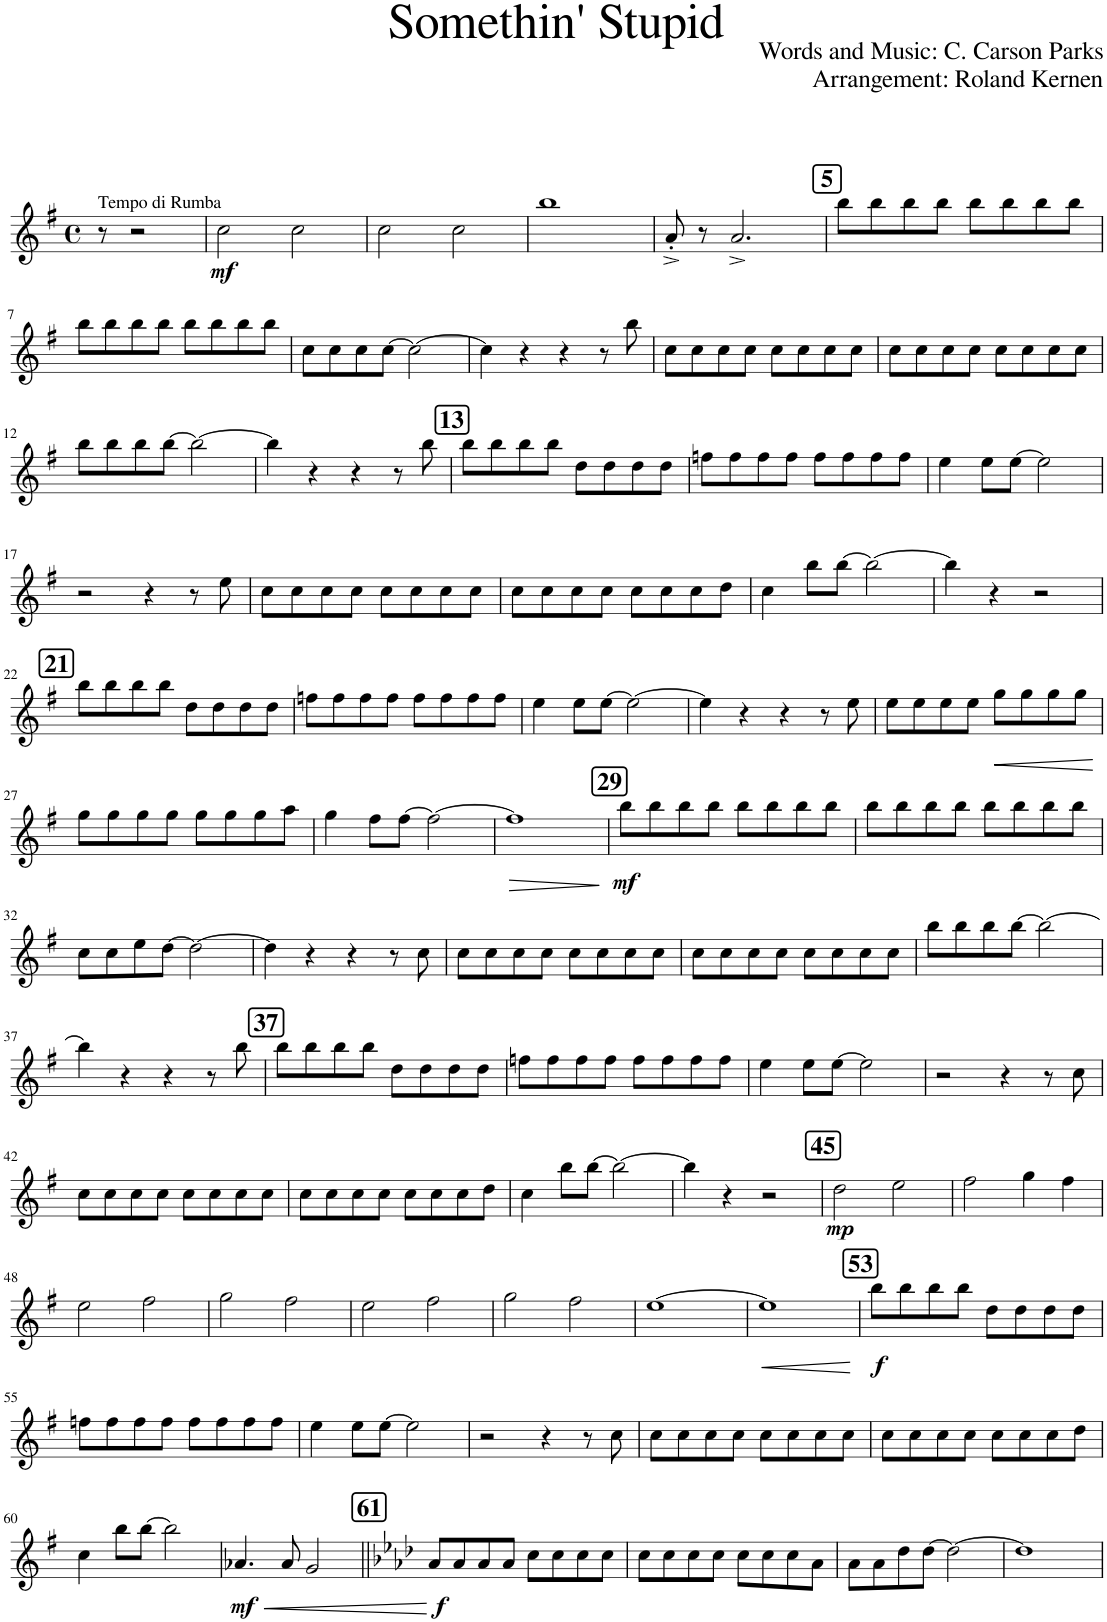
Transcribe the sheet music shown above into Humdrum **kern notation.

**kern	**dynam
*part1	*part1
*staff1	*staff1
*I"Tenor Saxophone	*
*I'Ten. Sax.	*
*clefG2	*
*Trd1c2	*
*k[f#]	*
*M4/4	*
*met(c)	*
=1	=1
!LO:TX:a:t=Tempo di Rumba	!
8r	.
2r	.
=2	=2
!	!LO:DY:b
2cc\	mf
2cc\	.
=3	=3
2cc\	.
2cc\	.
=4	=4
1bb	.
=5	=5
8a'^/	.
8r	.
2.a^/	.
!!LO:REH:place=s1:a:B:cj:fs=14:t=5
=6	=6
8bb\L	.
8bb\	.
8bb\	.
8bb\J	.
8bb\L	.
8bb\	.
8bb\	.
8bb\J	.
!!LO:LB:g=z
=7	=7
8bb\L	.
8bb\	.
8bb\	.
8bb\J	.
8bb\L	.
8bb\	.
8bb\	.
8bb\J	.
=8	=8
8cc\L	.
8cc\	.
8cc\	.
[8cc\J	.
2cc\_	.
=9	=9
4cc\]	.
4r	.
4r	.
8r	.
8bb\	.
=10	=10
8cc\L	.
8cc\	.
8cc\	.
8cc\J	.
8cc\L	.
8cc\	.
8cc\	.
8cc\J	.
=11	=11
8cc\L	.
8cc\	.
8cc\	.
8cc\J	.
8cc\L	.
8cc\	.
8cc\	.
8cc\J	.
!!LO:LB:g=z
=12	=12
8bb\L	.
8bb\	.
8bb\	.
[8bb\J	.
2bb\_	.
=13	=13
4bb\]	.
4r	.
4r	.
8r	.
8bb\	.
!!LO:REH:place=s1:a:B:cj:fs=14:t=13
=14	=14
8bb\L	.
8bb\	.
8bb\	.
8bb\J	.
8dd\L	.
8dd\	.
8dd\	.
8dd\J	.
=15	=15
8ffn\L	.
8ff\	.
8ff\	.
8ff\J	.
8ff\L	.
8ff\	.
8ff\	.
8ff\J	.
=16	=16
4ee\	.
8ee\L	.
[8ee\J	.
2ee\]	.
!!LO:LB:g=z
=17	=17
2r	.
4r	.
8r	.
8ee\	.
=18	=18
8cc\L	.
8cc\	.
8cc\	.
8cc\J	.
8cc\L	.
8cc\	.
8cc\	.
8cc\J	.
=19	=19
8cc\L	.
8cc\	.
8cc\	.
8cc\J	.
8cc\L	.
8cc\	.
8cc\	.
8dd\J	.
=20	=20
4cc\	.
8bb\L	.
[8bb\J	.
2bb\_	.
=21	=21
4bb\]	.
4r	.
2r	.
!!LO:LB:g=z
!!LO:REH:place=s1:a:B:cj:fs=14:t=21
=22	=22
8bb\L	.
8bb\	.
8bb\	.
8bb\J	.
8dd\L	.
8dd\	.
8dd\	.
8dd\J	.
=23	=23
8ffn\L	.
8ff\	.
8ff\	.
8ff\J	.
8ff\L	.
8ff\	.
8ff\	.
8ff\J	.
=24	=24
4ee\	.
8ee\L	.
[8ee\J	.
2ee\_	.
=25	=25
4ee\]	.
4r	.
4r	.
8r	.
8ee\	.
=26	=26
8ee\L	.
8ee\	.
8ee\	.
8ee\J	.
!	!LO:HP:b
8gg\L	<
8gg\	.
8gg\	.
8gg\J	.
.	[
!!LO:LB:g=z
=27	=27
8gg\L	.
8gg\	.
8gg\	.
8gg\J	.
8gg\L	.
8gg\	.
8gg\	.
8aa\J	.
=28	=28
4gg\	.
8ff#\L	.
[8ff#\J	.
2ff#\_	.
=29	=29
!	!LO:HP:b
1ff#]	>
.	]
!!LO:REH:place=s1:a:B:cj:fs=14:t=29
=30	=30
!	!LO:DY:b
8bb\L	mf
8bb\	.
8bb\	.
8bb\J	.
8bb\L	.
8bb\	.
8bb\	.
8bb\J	.
=31	=31
8bb\L	.
8bb\	.
8bb\	.
8bb\J	.
8bb\L	.
8bb\	.
8bb\	.
8bb\J	.
!!LO:LB:g=z
=32	=32
8cc\L	.
8cc\	.
8ee\	.
[8dd\J	.
2dd\_	.
=33	=33
4dd\]	.
4r	.
4r	.
8r	.
8cc\	.
=34	=34
8cc\L	.
8cc\	.
8cc\	.
8cc\J	.
8cc\L	.
8cc\	.
8cc\	.
8cc\J	.
=35	=35
8cc\L	.
8cc\	.
8cc\	.
8cc\J	.
8cc\L	.
8cc\	.
8cc\	.
8cc\J	.
=36	=36
8bb\L	.
8bb\	.
8bb\	.
[8bb\J	.
2bb\_	.
!!LO:LB:g=z
=37	=37
4bb\]	.
4r	.
4r	.
8r	.
8bb\	.
!!LO:REH:place=s1:a:B:cj:fs=14:t=37
=38	=38
8bb\L	.
8bb\	.
8bb\	.
8bb\J	.
8dd\L	.
8dd\	.
8dd\	.
8dd\J	.
=39	=39
8ffn\L	.
8ff\	.
8ff\	.
8ff\J	.
8ff\L	.
8ff\	.
8ff\	.
8ff\J	.
=40	=40
4ee\	.
8ee\L	.
[8ee\J	.
2ee\]	.
=41	=41
2r	.
4r	.
8r	.
8cc\	.
!!LO:LB:g=z
=42	=42
8cc\L	.
8cc\	.
8cc\	.
8cc\J	.
8cc\L	.
8cc\	.
8cc\	.
8cc\J	.
=43	=43
8cc\L	.
8cc\	.
8cc\	.
8cc\J	.
8cc\L	.
8cc\	.
8cc\	.
8dd\J	.
=44	=44
4cc\	.
8bb\L	.
[8bb\J	.
2bb\_	.
=45	=45
4bb\]	.
4r	.
2r	.
!!LO:REH:place=s1:a:B:cj:fs=14:t=45
=46	=46
!	!LO:DY:b
2dd\	mp
2ee\	.
=47	=47
2ff#\	.
4gg\	.
4ff#\	.
!!LO:LB:g=z
=48	=48
2ee\	.
2ff#\	.
=49	=49
2gg\	.
2ff#\	.
=50	=50
2ee\	.
2ff#\	.
=51	=51
2gg\	.
2ff#\	.
=52	=52
[1ee	.
=53	=53
!	!LO:HP:b
1ee]	<
.	[
!!LO:REH:place=s1:a:B:cj:fs=14:t=53
=54	=54
!	!LO:DY:b
8bb\L	f
8bb\	.
8bb\	.
8bb\J	.
8dd\L	.
8dd\	.
8dd\	.
8dd\J	.
!!LO:LB:g=z
=55	=55
8ffn\L	.
8ff\	.
8ff\	.
8ff\J	.
8ff\L	.
8ff\	.
8ff\	.
8ff\J	.
=56	=56
4ee\	.
8ee\L	.
[8ee\J	.
2ee\]	.
=57	=57
2r	.
4r	.
8r	.
8cc\	.
=58	=58
8cc\L	.
8cc\	.
8cc\	.
8cc\J	.
8cc\L	.
8cc\	.
8cc\	.
8cc\J	.
=59	=59
8cc\L	.
8cc\	.
8cc\	.
8cc\J	.
8cc\L	.
8cc\	.
8cc\	.
8dd\J	.
!!LO:LB:g=z
=60	=60
4cc\	.
8bb\L	.
[8bb\J	.
2bb\]	.
=61	=61
!	!LO:HP:b
!	!LO:DY:n=1:b
4.a-X/	< mf
8a-/	.
2g/	.
.	[
!!LO:REH:place=s1:a:B:cj:fs=14:t=61
=62||	=62||
*k[b-e-a-d-]	*
!	!LO:DY:b
8a-/L	f
8a-/	.
8a-/	.
8a-/J	.
8cc\L	.
8cc\	.
8cc\	.
8cc\J	.
=63	=63
8cc\L	.
8cc\	.
8cc\	.
8cc\J	.
8cc\L	.
8cc\	.
8cc\	.
8a-\J	.
=64	=64
8a-\L	.
8a-\	.
8dd-\	.
[8dd-\J	.
2dd-\_	.
=65	=65
1dd-]	.
=	=
*-	*-
